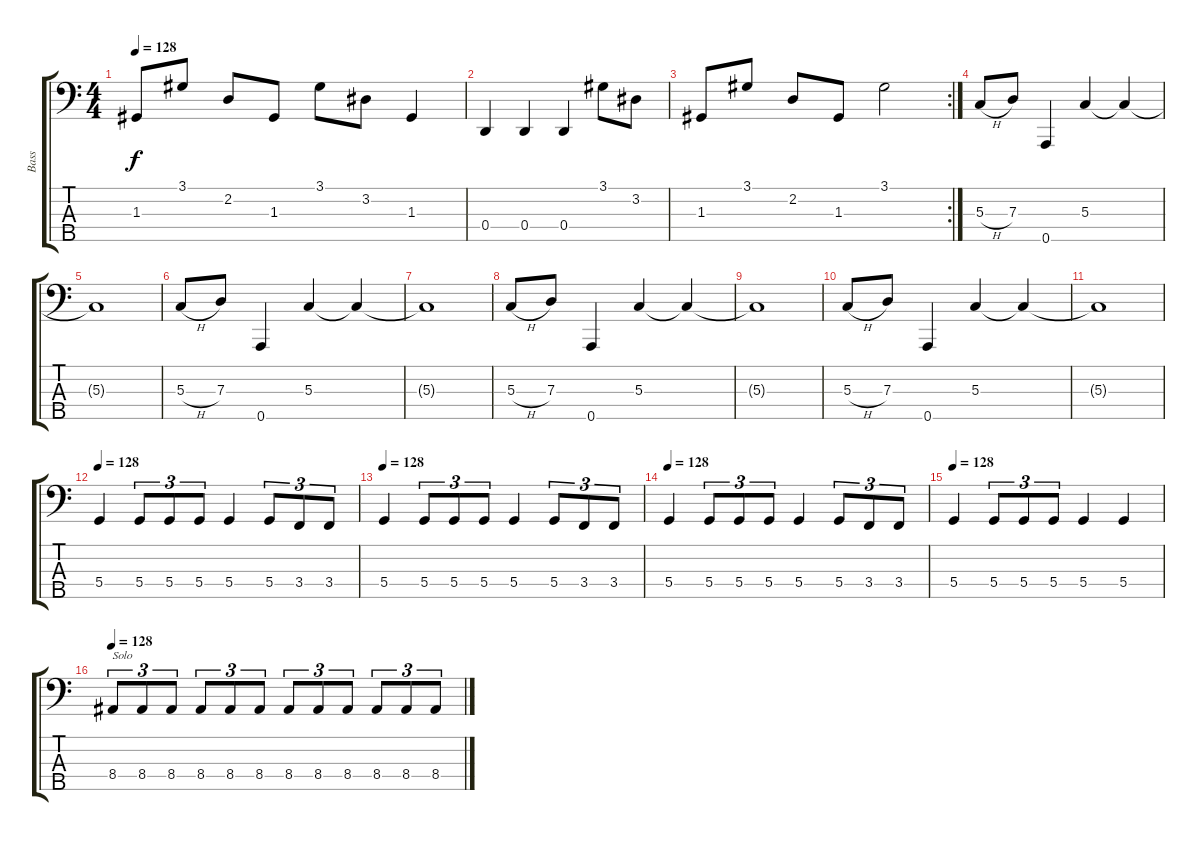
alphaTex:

\track ("Bass" "Bass") {instrument electricbasspick}
\staff {score tabs}
\tuning (F2 C2 G1 D1 A0) {hide}
\ts (4 4)
\tempo 128
\clef f4
\ks c
1.3.8{dy f} 3.1.8 2.2.8 1.3.8 3.1.8 3.2.8 1.3.4 |
0.4.4 0.4.4 0.4.4 3.1.8 3.2.8 |
\rc 2
1.3.8 3.1.8 2.2.8 1.3.8 3.1.2 |
5.3{h}.8 7.3.8 0.5.4 5.3.4 5.3{t}.4 |
5.3{t}.1 |
5.3{h}.8 7.3.8 0.5.4 5.3.4 5.3{t}.4 |
5.3{t}.1 |
5.3{h}.8 7.3.8 0.5.4 5.3.4 5.3{t}.4 |
5.3{t}.1 |
5.3{h}.8 7.3.8 0.5.4 5.3.4 5.3{t}.4 |
5.3{t}.1 |
\tempo 128
5.4.4 5.4.8{tu (3 2)} 5.4.8{tu (3 2)} 5.4.8{tu (3 2)} 5.4.4 5.4.8{tu (3 2)} 3.4.8{tu (3 2)} 3.4.8{tu (3 2)} |
\tempo 128
5.4.4 5.4.8{tu (3 2)} 5.4.8{tu (3 2)} 5.4.8{tu (3 2)} 5.4.4 5.4.8{tu (3 2)} 3.4.8{tu (3 2)} 3.4.8{tu (3 2)} |
\tempo 128
5.4.4 5.4.8{tu (3 2)} 5.4.8{tu (3 2)} 5.4.8{tu (3 2)} 5.4.4 5.4.8{tu (3 2)} 3.4.8{tu (3 2)} 3.4.8{tu (3 2)} |
\tempo 128
5.4.4 5.4.8{tu (3 2)} 5.4.8{tu (3 2)} 5.4.8{tu (3 2)} 5.4.4 5.4.4 |
\tempo 128
8.4.8{tu (3 2) txt "Solo"} 8.4.8{tu (3 2)} 8.4.8{tu (3 2)} 8.4.8{tu (3 2)} 8.4.8{tu (3 2)} 8.4.8{tu (3 2)} 8.4.8{tu (3 2)} 8.4.8{tu (3 2)} 8.4.8{tu (3 2)} 8.4.8{tu (3 2)} 8.4.8{tu (3 2)} 8.4.8{tu (3 2)}
